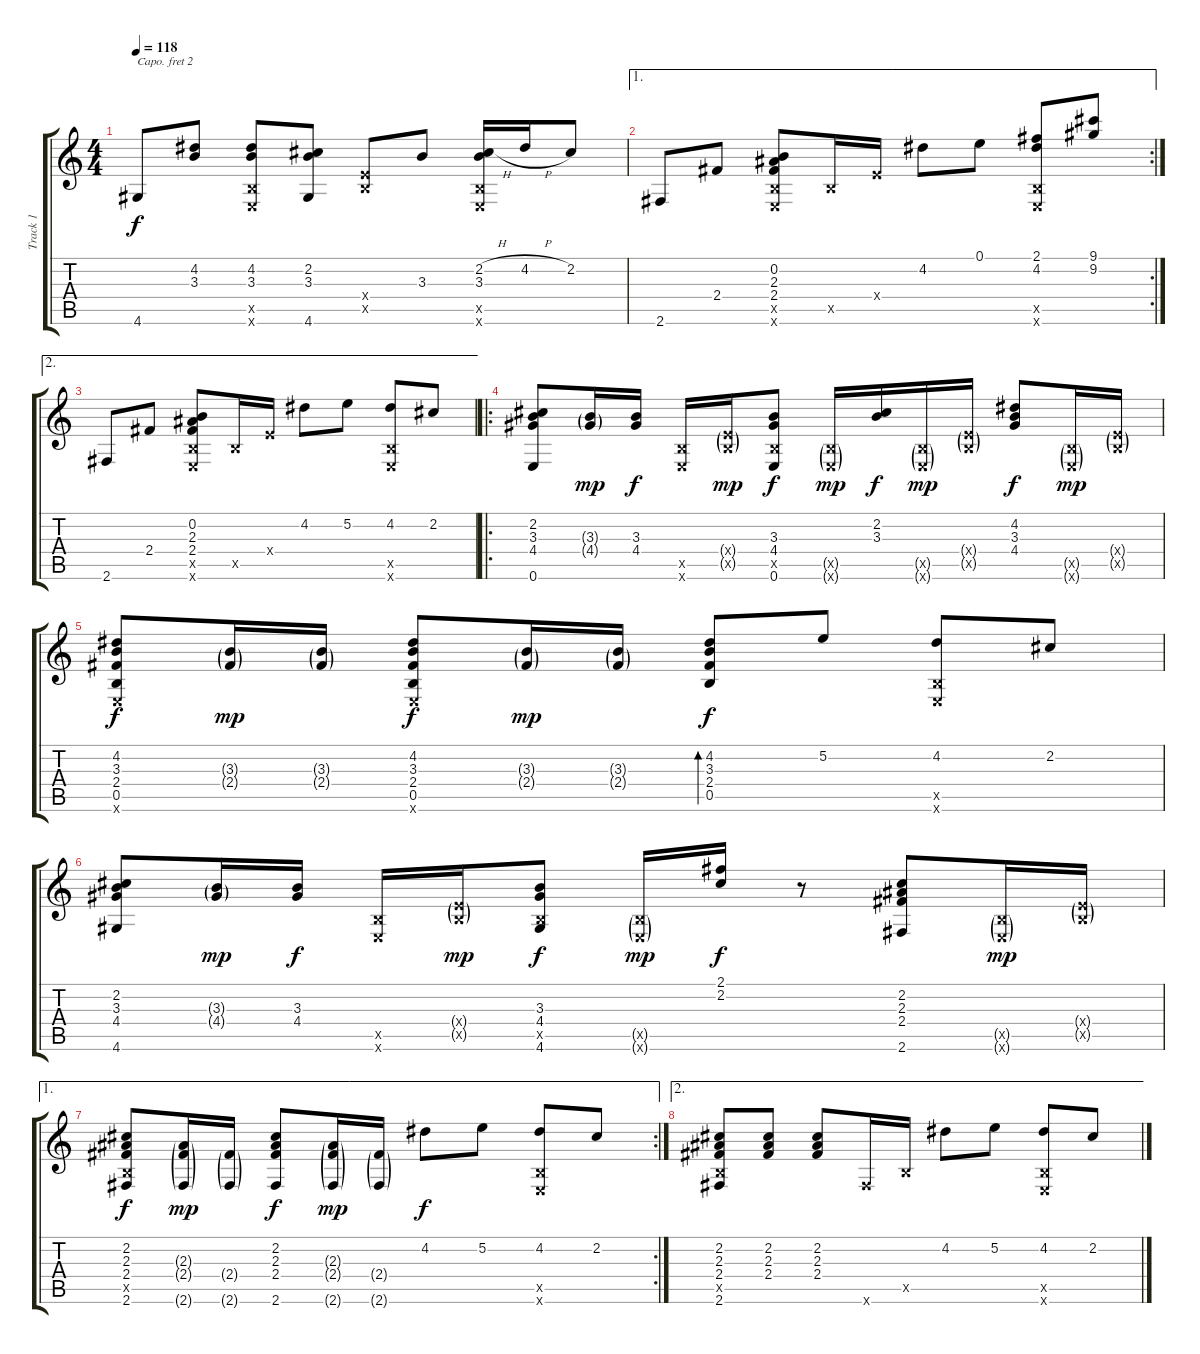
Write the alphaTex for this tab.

\track ("Track 1" "Track 1") {instrument acousticguitarsteel}
\staff {score tabs}
\capo 2
\tuning (D4 A3 Gb3 D3 A2 D2) {hide}
\ts (4 4)
\tempo 118
\clef g2
\ks c
4.6.8{dy f} (4.2 3.3).8 (4.2 3.3 0.5{x} 0.6{x}).8 (2.2 3.3 4.6).8 (0.4{x} 0.5{x}).8 3.3.8 (2.2{h} 3.3 0.5{x} 0.6{x}).16 4.2{h}.16 2.2.8 |
\ae 1
\rc 2
2.6.8 2.4.8 (0.2 2.3 2.4 0.5{x} 0.6{x}).8 0.5{x}.16 0.4{x}.16 4.2.8 0.1.8 (2.1 4.2 0.5{x} 0.6{x}).8 (9.1 9.2).8 |
\ae 2
2.6.8 2.4.8 (0.2 2.3 2.4 0.5{x} 0.6{x}).8 0.5{x}.16 0.4{x}.16 4.2.8 5.2.8 (4.2 0.5{x} 0.6{x}).8 2.2.8 |
\ro
(2.2 3.3 4.4 0.6).8 (3.3{g} 4.4{g}).16{dy mp} (3.3 4.4).16{dy f} (0.5{x} 0.6{x}).16 (0.4{g x} 0.5{g x}).16{dy mp} (3.3 4.4 0.5{x} 0.6).8{dy f} (0.5{g x} 0.6{g x}).16{dy mp} (2.2 3.3).16{dy f} (0.5{g x} 0.6{g x}).16{dy mp} (0.4{g x} 0.5{g x}).16 (4.2 3.3 4.4).8{dy f} (0.5{g x} 0.6{g x}).16{dy mp} (0.4{g x} 0.5{g x}).16 |
(4.2 3.3 2.4 0.5 0.6{x}).8{dy f} (3.3{g} 2.4{g}).16{dy mp} (3.3{g} 2.4{g}).16 (4.2 3.3 2.4 0.5 0.6{x}).8{dy f} (3.3{g} 2.4{g}).16{dy mp} (3.3{g} 2.4{g}).16 (4.2 3.3 2.4 0.5).8{bd 120 dy f} 5.2.8 (4.2 0.5{x} 0.6{x}).8 2.2.8 |
(2.2 3.3 4.4 4.6).8 (3.3{g} 4.4{g}).16{dy mp} (3.3 4.4).16{dy f} (0.5{x} 0.6{x}).16 (0.4{g x} 0.5{g x}).16{dy mp} (3.3 4.4 0.5{x} 4.6).8{dy f} (0.5{g x} 0.6{g x}).16{dy mp} (2.1 2.2).16{dy f} r.8 (2.2 2.3 2.4 2.6).8 (0.5{g x} 0.6{g x}).16{dy mp} (0.4{g x} 0.5{g x}).16 |
\ae 1
\rc 2
(2.2 2.3 2.4 0.5{x} 2.6).8{dy f} (2.3{g} 2.4{g} 2.6{g}).16{dy mp} (2.4{g} 2.6{g}).16 (2.2 2.3 2.4 2.6).8{dy f} (2.3{g} 2.4{g} 2.6{g}).16{dy mp} (2.4{g} 2.6{g}).16 4.2.8{dy f} 5.2.8 (4.2 0.5{x} 0.6{x}).8 2.2.8 |
\ae 2
(2.2 2.3 2.4 0.5{x} 2.6).8 (2.2 2.3 2.4).8 (2.2 2.3 2.4).8 2.6{x}.16 0.5{x}.16 4.2.8 5.2.8 (4.2 0.5{x} 0.6{x}).8 2.2.8
